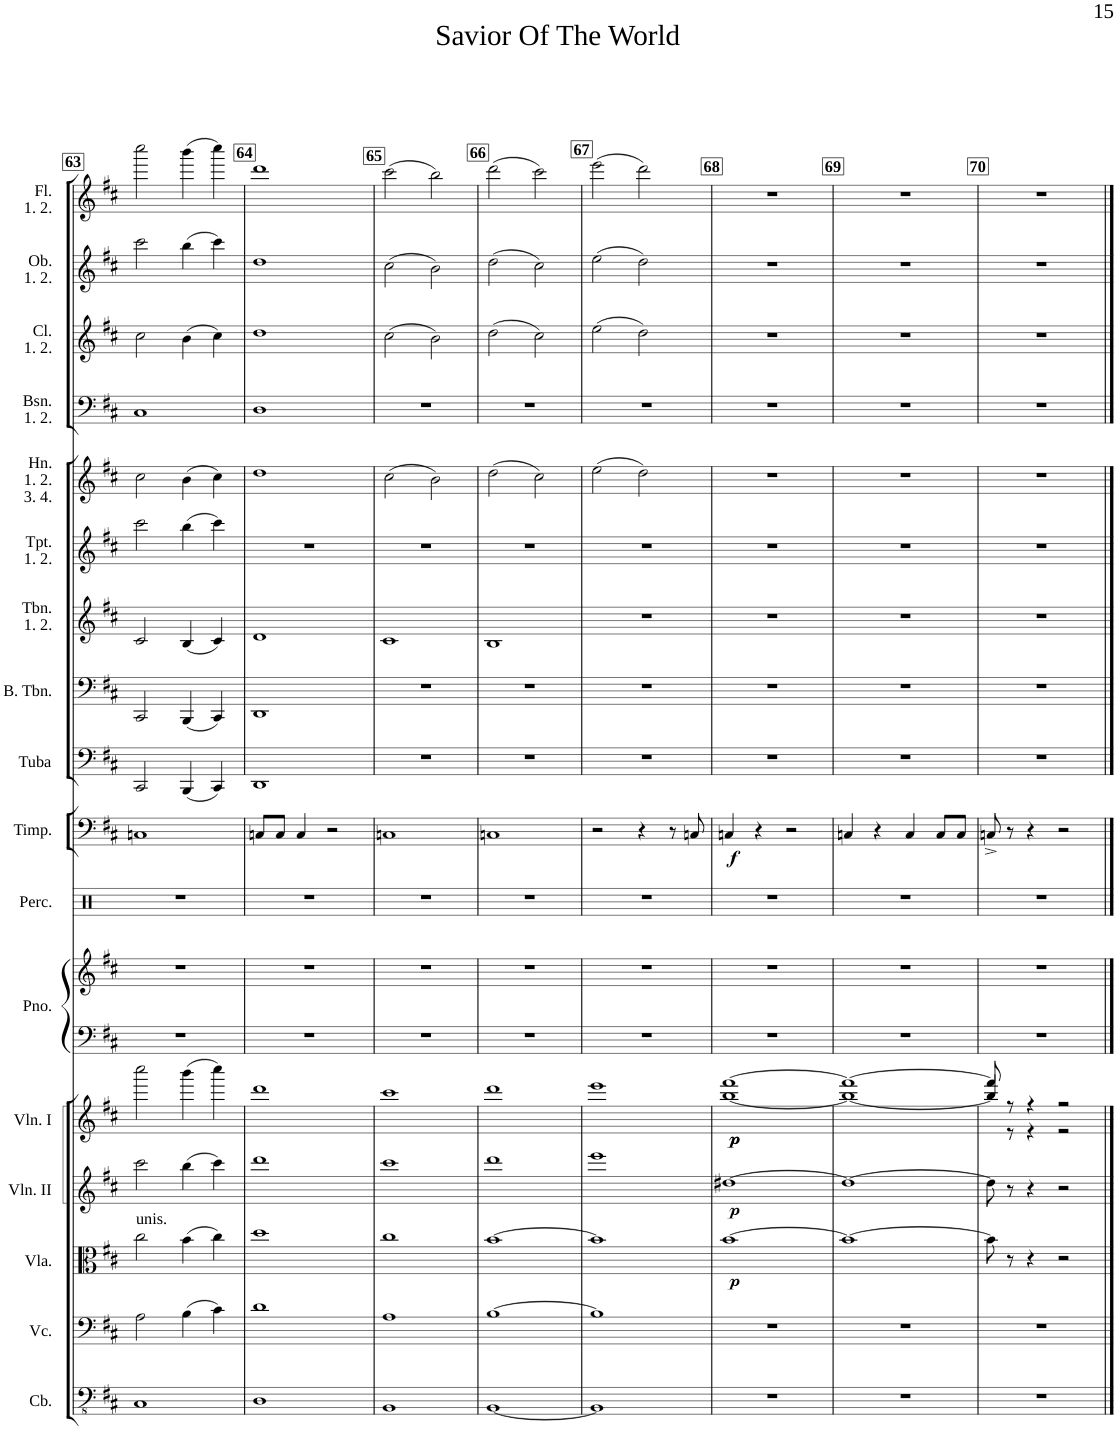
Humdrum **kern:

**kern	**kern	**kern	**dynam	**kern	**dynam	**kern	**dynam	**kern	**kern	**kern	**kern	**dynam	**kern	**kern	**kern	**kern	**kern	**kern	**kern	**kern	**kern
*part17	*part16	*part15	*part15	*part14	*part14	*part13	*part13	*part12	*part12	*part11	*part10	*part10	*part9	*part8	*part7	*part6	*part5	*part4	*part3	*part2	*part1
*staff18	*staff17	*staff16	*staff16	*staff15	*staff15	*staff14	*staff14	*staff13	*staff12	*staff11	*staff10	*staff10	*staff9	*staff8	*staff7	*staff6	*staff5	*staff4	*staff3	*staff2	*staff1
*I"Contrabasses	*I"Violoncellos	*I"Violas	*	*I"Violins II	*	*I"Violins I	*	*I"Piano	*	*I"Mark Tree	*I"1 Timpani in C	*	*I"1 Tuba	*I"1 Bass Trombone	*I"2 Tenor Trombones	*I"3 Trumpets in Bb	*I"4 Horns in F	*I"2 Bassoons	*I"2 Clarinets in Bb	*I"2 Oboes	*I"2 Flutes
*I'Cb.	*I'Vc.	*I'Vla.	*	*I'Vln. II	*	*I'Vln. I	*	*I'Pno.	*	*	*I'Timp.	*	*I'Tuba	*I'B. Tbn.	*I'Tbn. 1. 2.	*I'Tpt. 1. 2.	*I'Hn. 1. 2. 3. 4.	*I'Bsn. 1. 2.	*I'Cl. 1. 2.	*I'Ob. 1. 2.	*I'Fl. 1. 2.
!!LO:PB:g=z
*clefFv4	*clefF4	*clefC3	*	*clefG2	*	*clefG2	*	*clefF4	*clefG2	*clefX	*clefF4	*	*clefF4	*clefF4	*clefG2	*clefG2	*clefG2	*clefF4	*clefG2	*clefG2	*clefG2
*	*	*	*	*	*	*	*	*	*	*	*	*	*	*	*	*ITrd1c2	*ITrd4c7	*	*ITrd1c2	*	*
*k[f#c#]	*k[f#c#]	*k[f#c#]	*	*k[f#c#]	*	*k[f#c#]	*	*k[f#c#]	*k[f#c#]	*k[]	*k[f#c#]	*	*k[f#c#]	*k[f#c#]	*k[f#c#]	*k[f#c#]	*k[f#c#]	*k[f#c#]	*k[f#c#]	*k[f#c#]	*k[f#c#]
*M4/4	*M4/4	*M4/4	*	*M4/4	*	*M4/4	*	*M4/4	*M4/4	*M4/4	*M4/4	*	*M4/4	*M4/4	*M4/4	*M4/4	*M4/4	*M4/4	*M4/4	*M4/4	*M4/4
=63	=63	=63	=63	=63	=63	=63	=63	=63	=63	=63	=63	=63	=63	=63	=63	=63	=63	=63	=63	=63	=63
!	!	!LO:TX:a:t=unis.	!	!	!	!	!	!	!	!	!	!	!	!	!	!	!	!	!	!	!
1CC#	2A\	2cc#\	.	2ccc#\	.	2cccc#\	.	1r	1r	1r	1Cn	.	2CC#/	2CC#/	2c#/	2ccc#\	2cc#\	1C#	2cc#\	2ccc#\	2cccc#\
.	(4B\	(4b\	.	(4bb\	.	(4bbb\	.	.	.	.	.	.	(4BBB/	(4BBB/	(4B/	(4bb\	(4b\	.	(4b\	(4bb\	(4bbb\
.	4c#\)	4cc#\)	.	4ccc#\)	.	4cccc#\)	.	.	.	.	.	.	4CC#/)	4CC#/)	4c#/)	4ccc#\)	4cc#\)	.	4cc#\)	4ccc#\)	4cccc#\)
=64	=64	=64	=64	=64	=64	=64	=64	=64	=64	=64	=64	=64	=64	=64	=64	=64	=64	=64	=64	=64	=64
1DD	1d	1dd	.	1ddd	.	1ddd	.	1r	1r	1r	8Cn/L	.	1DD	1DD	1d	1r	1dd	1D	1dd	1dd	1ddd
.	.	.	.	.	.	.	.	.	.	.	8C/J	.	.	.	.	.	.	.	.	.	.
.	.	.	.	.	.	.	.	.	.	.	4C/	.	.	.	.	.	.	.	.	.	.
.	.	.	.	.	.	.	.	.	.	.	2r	.	.	.	.	.	.	.	.	.	.
=65	=65	=65	=65	=65	=65	=65	=65	=65	=65	=65	=65	=65	=65	=65	=65	=65	=65	=65	=65	=65	=65
1BBB	1A	1cc#	.	1ccc#	.	1ccc#	.	1r	1r	1r	1Cn	.	1r	1r	1c#	1r	(2cc#\	1r	(2cc#\	(2cc#\	(2ccc#\
.	.	.	.	.	.	.	.	.	.	.	.	.	.	.	.	.	2b\)	.	2b\)	2b\)	2bb\)
=66	=66	=66	=66	=66	=66	=66	=66	=66	=66	=66	=66	=66	=66	=66	=66	=66	=66	=66	=66	=66	=66
[1BBB	[1B	[1b	.	1ddd	.	1ddd	.	1r	1r	1r	1Cn	.	1r	1r	1B	1r	(2dd\	1r	(2dd\	(2dd\	(2ddd\
.	.	.	.	.	.	.	.	.	.	.	.	.	.	.	.	.	2cc#\)	.	2cc#\)	2cc#\)	2ccc#\)
=67	=67	=67	=67	=67	=67	=67	=67	=67	=67	=67	=67	=67	=67	=67	=67	=67	=67	=67	=67	=67	=67
1BBB]	1B]	1b]	.	1eee	.	1eee	.	1r	1r	1r	2r	.	1r	1r	1r	1r	(2ee\	1r	(2ee\	(2ee\	(2eee\
.	.	.	.	.	.	.	.	.	.	.	4r	.	.	.	.	.	2dd\)	.	2dd\)	2dd\)	2ddd\)
.	.	.	.	.	.	.	.	.	.	.	8r	.	.	.	.	.	.	.	.	.	.
.	.	.	.	.	.	.	.	.	.	.	8Cn/	.	.	.	.	.	.	.	.	.	.
=68	=68	=68	=68	=68	=68	=68	=68	=68	=68	=68	=68	=68	=68	=68	=68	=68	=68	=68	=68	=68	=68
*	*	*	*	*	*	*^	*	*	*	*	*	*	*	*	*	*	*	*	*	*	*
!	!	!	!LO:DY:b	!	!LO:DY:b	!	!	!LO:DY:b	!	!	!	!	!	!	!	!	!	!	!	!	!	!
!	!	!	!	!	!	!	!	!LO:DY:n=1:b	!	!	!	!	!LO:DY:b	!	!	!	!	!	!	!	!	!
1r	1r	[1b	p	[1dd#X	p	[1fff#	[1bb	p p	1r	1r	1r	4Cn/	f	1r	1r	1r	1r	1r	1r	1r	1r	1r
.	.	.	.	.	.	.	.	.	.	.	.	4r	.	.	.	.	.	.	.	.	.	.
.	.	.	.	.	.	.	.	.	.	.	.	2r	.	.	.	.	.	.	.	.	.	.
=69	=69	=69	=69	=69	=69	=69	=69	=69	=69	=69	=69	=69	=69	=69	=69	=69	=69	=69	=69	=69	=69	=69
1r	1r	1b_	.	1dd#_	.	1fff#_	1bb_	.	1r	1r	1r	4Cn/	.	1r	1r	1r	1r	1r	1r	1r	1r	1r
.	.	.	.	.	.	.	.	.	.	.	.	4r	.	.	.	.	.	.	.	.	.	.
.	.	.	.	.	.	.	.	.	.	.	.	4C/	.	.	.	.	.	.	.	.	.	.
.	.	.	.	.	.	.	.	.	.	.	.	8C/L	.	.	.	.	.	.	.	.	.	.
.	.	.	.	.	.	.	.	.	.	.	.	8C/J	.	.	.	.	.	.	.	.	.	.
=70	=70	=70	=70	=70	=70	=70	=70	=70	=70	=70	=70	=70	=70	=70	=70	=70	=70	=70	=70	=70	=70	=70
1r	1r	8b\]	.	8dd#\]	.	8fff#/]	8bb/]	.	1r	1r	1r	8Cn^/	.	1r	1r	1r	1r	1r	1r	1r	1r	1r
.	.	8r	.	8r	.	8r	8r	.	.	.	.	8r	.	.	.	.	.	.	.	.	.	.
.	.	4r	.	4r	.	4r	4r	.	.	.	.	4r	.	.	.	.	.	.	.	.	.	.
.	.	2r	.	2r	.	2r	2r	.	.	.	.	2r	.	.	.	.	.	.	.	.	.	.
*	*	*	*	*	*	*v	*v	*	*	*	*	*	*	*	*	*	*	*	*	*	*	*
==	==	==	==	==	==	==	==	==	==	==	==	==	==	==	==	==	==	==	==	==	==
*-	*-	*-	*-	*-	*-	*-	*-	*-	*-	*-	*-	*-	*-	*-	*-	*-	*-	*-	*-	*-	*-
